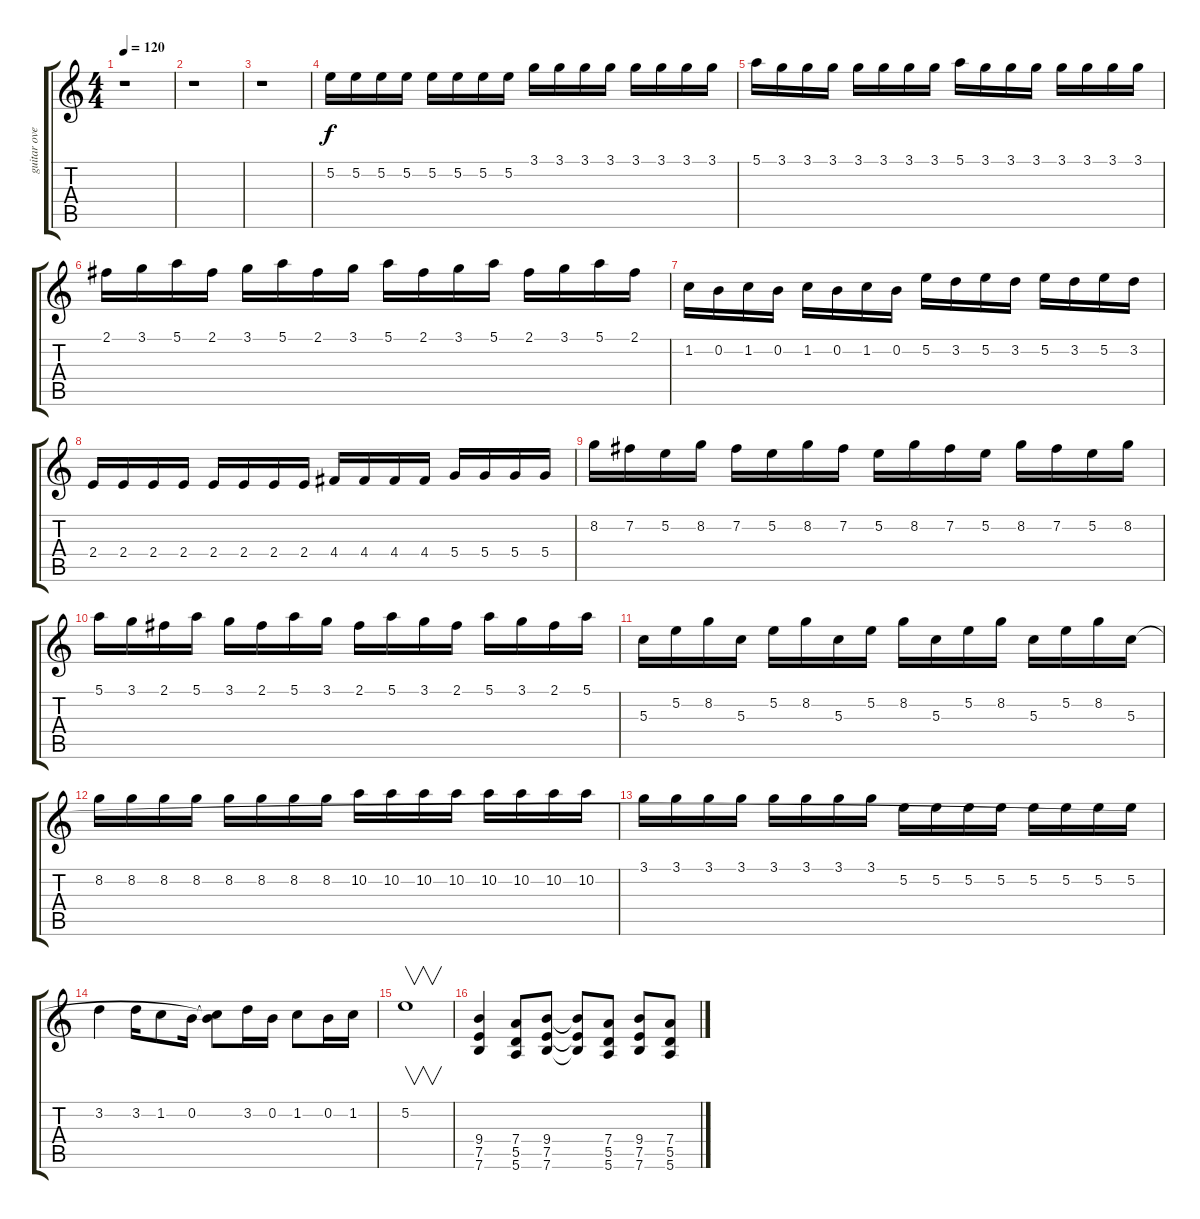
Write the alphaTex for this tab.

\track ("guitar over" "guitar ove") {instrument overdrivenguitar}
\staff {score tabs}
\tuning (E4 B3 G3 D3 A2 E2) {hide}
\ts (4 4)
\tempo 120
\clef g2
\ks c
r.1{dy f} |
r.1 |
r.1 |
5.2.16{volume 16} 5.2.16 5.2.16 5.2.16 5.2.16 5.2.16 5.2.16 5.2.16 3.1.16 3.1.16 3.1.16 3.1.16 3.1.16 3.1.16 3.1.16 3.1.16 |
5.1.16 3.1.16 3.1.16 3.1.16 3.1.16 3.1.16 3.1.16 3.1.16 5.1.16 3.1.16 3.1.16 3.1.16 3.1.16 3.1.16 3.1.16 3.1.16 |
2.1.16 3.1.16 5.1.16 2.1.16 3.1.16 5.1.16 2.1.16 3.1.16 5.1.16 2.1.16 3.1.16 5.1.16 2.1.16 3.1.16 5.1.16 2.1.16 |
1.2.16 0.2.16 1.2.16 0.2.16 1.2.16 0.2.16 1.2.16 0.2.16 5.2.16 3.2.16 5.2.16 3.2.16 5.2.16 3.2.16 5.2.16 3.2.16 |
2.4.16 2.4.16 2.4.16 2.4.16 2.4.16 2.4.16 2.4.16 2.4.16 4.4.16 4.4.16 4.4.16 4.4.16 5.4.16 5.4.16 5.4.16 5.4.16 |
8.2.16 7.2.16 5.2.16 8.2.16 7.2.16 5.2.16 8.2.16 7.2.16 5.2.16 8.2.16 7.2.16 5.2.16 8.2.16 7.2.16 5.2.16 8.2.16 |
5.1.16 3.1.16 2.1.16 5.1.16 3.1.16 2.1.16 5.1.16 3.1.16 2.1.16 5.1.16 3.1.16 2.1.16 5.1.16 3.1.16 2.1.16 5.1.16 |
5.3.16 5.2.16 8.2.16 5.3.16 5.2.16 8.2.16 5.3.16 5.2.16 8.2.16 5.3.16 5.2.16 8.2.16 5.3.16 5.2.16 8.2.16 5.3.16 |
8.2.16 8.2.16 8.2.16 8.2.16 8.2.16 8.2.16 8.2.16 8.2.16 10.2.16 10.2.16 10.2.16 10.2.16 10.2.16 10.2.16 10.2.16 10.2.16 |
3.1.16 3.1.16 3.1.16 3.1.16 3.1.16 3.1.16 3.1.16 3.1.16 5.2.16 5.2.16 5.2.16 5.2.16 5.2.16 5.2.16 5.2.16 5.2.16 |
3.2.4 3.2.16 1.2.8 0.2.16 (0.2{t} 5.3{t}).8 3.2.16 0.2.16 1.2.8 0.2.16 1.2.16 |
5.2.1{v} |
(9.4 7.5 7.6).4 (7.4 5.5 5.6).8 (9.4 7.5 7.6).8 (9.4{t} 7.5{t} 7.6{t}).8 (7.4 5.5 5.6).8 (9.4 7.5 7.6).8 (7.4 5.5 5.6).8
